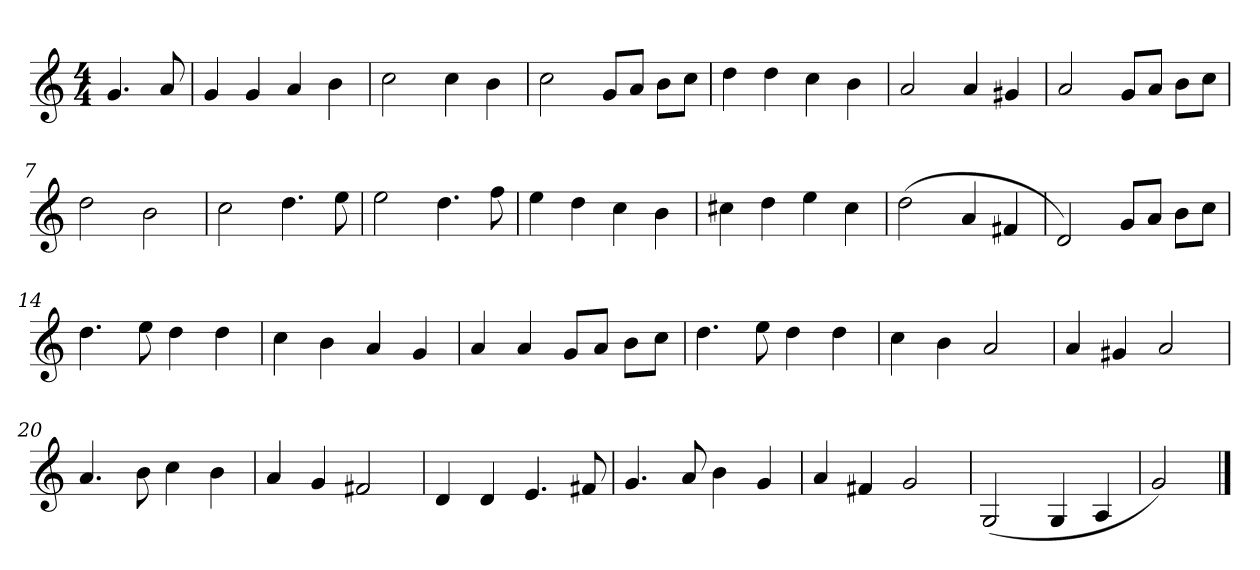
**kern
*part1
*staff1
*k[]
*M4/4
*MM120
=
4.g
8a
=1
4g
4g
4a
4b
=2
2cc
4cc
4b
=3
2cc
8gL
8aJ
8bL
8ccJ
=4
4dd
4dd
4cc
4b
=5
2a
4a
4g#X
=6
2a
8gL
8aJ
8bL
8ccJ
=7
2dd
2b
=8
2cc
4.dd
8ee
=9
2ee
4.dd
8ff
=10
4ee
4dd
4cc
4b
=11
4cc#X
4dd
4ee
4cc#
=12
(2dd
4a
4f#X
=13
2d)
8gL
8aJ
8bL
8ccJ
=14
4.dd
8ee
4dd
4dd
=15
4cc
4b
4a
4g
=16
4a
4a
8gL
8aJ
8bL
8ccJ
=17
4.dd
8ee
4dd
4dd
=18
4cc
4b
2a
=19
4a
4g#X
2a
=20
4.a
8b
4cc
4b
=21
4a
4g
2f#X
=22
4d
4d
4.e
8f#X
=23
4.g
8a
4b
4g
=24
4a
4f#X
2g
=25
(2G
4G
4A
=26
2g)
==
*-
